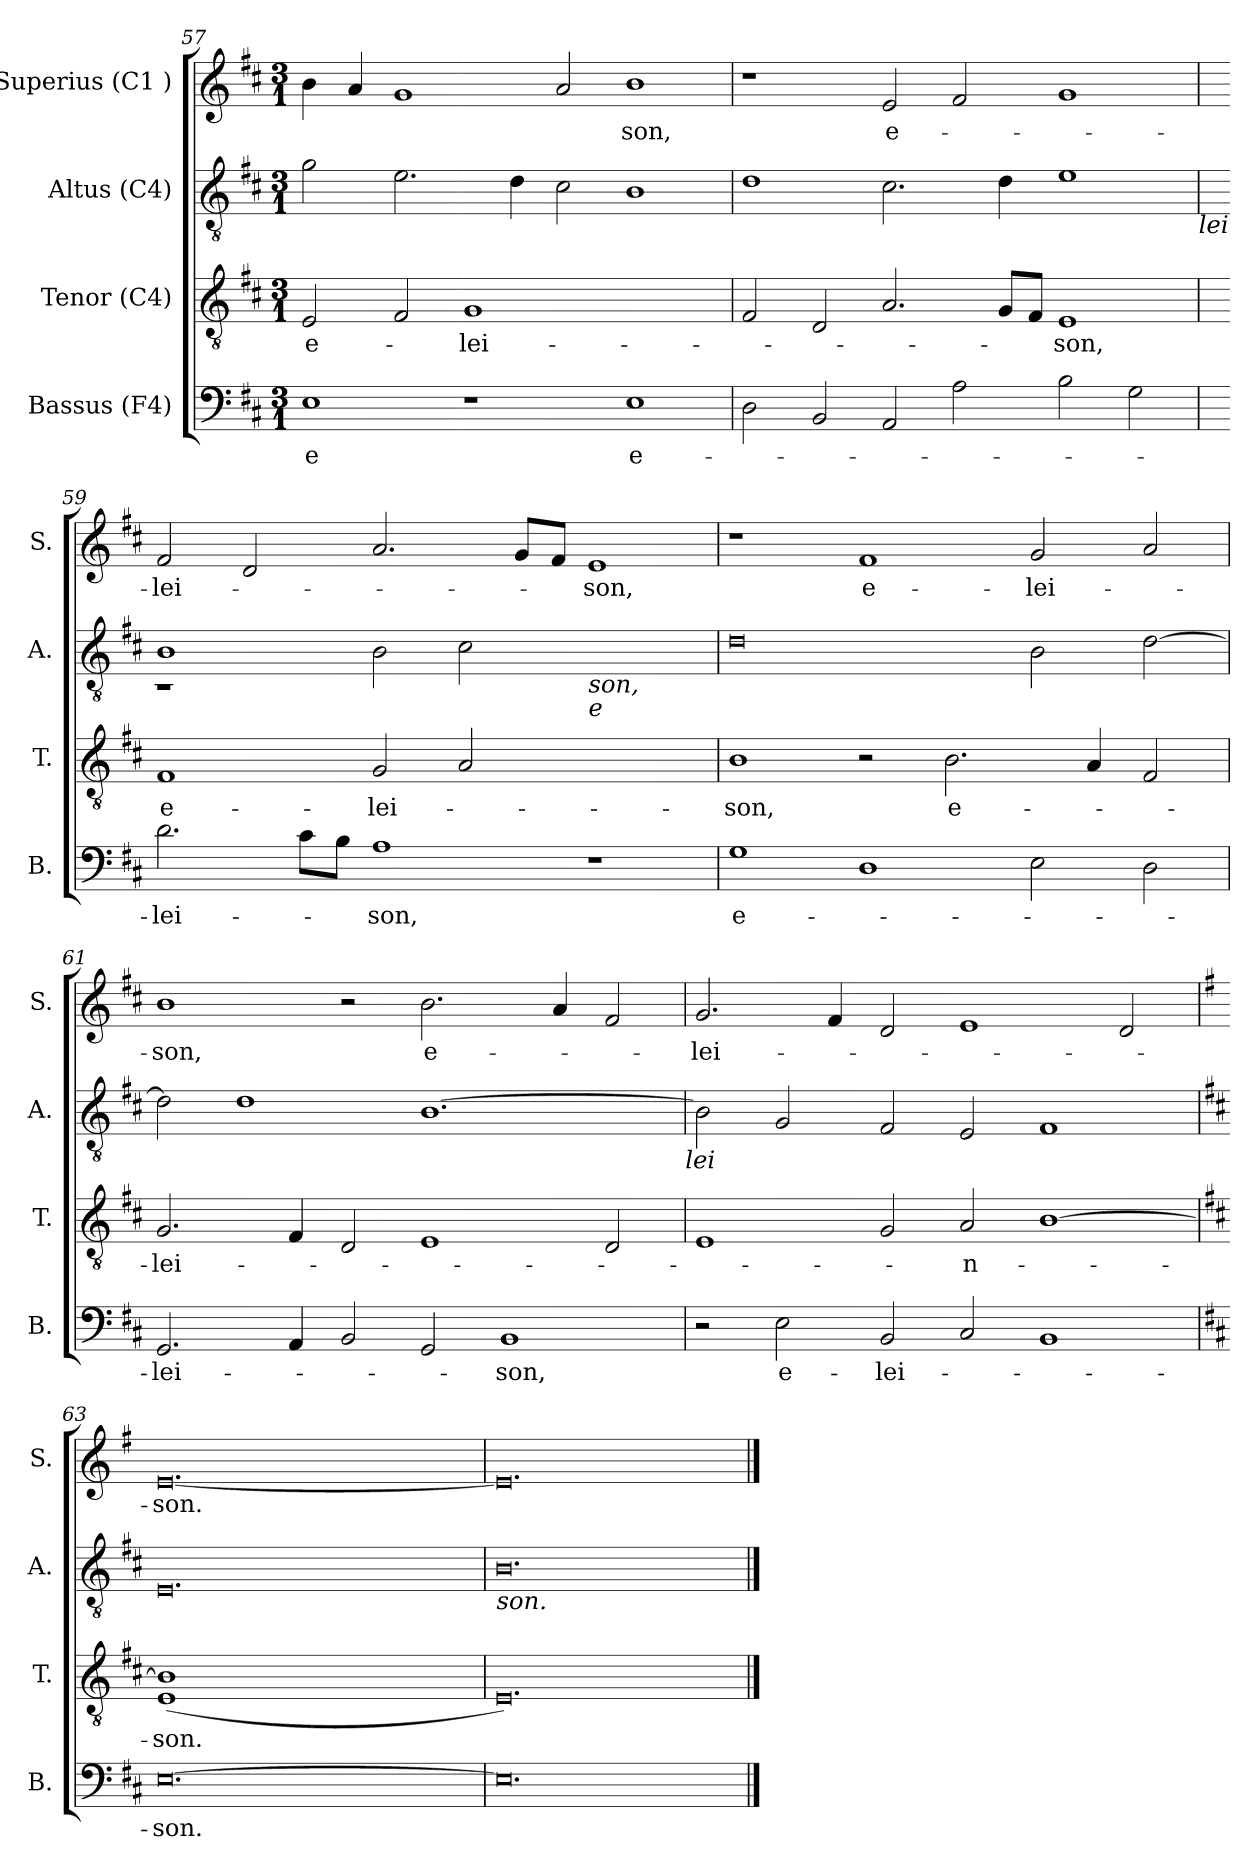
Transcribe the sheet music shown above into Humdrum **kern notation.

**kern	**text	**kern	**text	**kern	**kern	**text
*part4	*part4	*part3	*part3	*part2	*part1	*part1
*staff4	*staff4	*staff3	*staff3	*staff2	*staff1	*staff1
*I"Bassus (F4)	*	*I"Tenor (C4)	*	*I"Altus (C4)	*I"Superius (C1 )	*
*I'B.	*	*I'T.	*	*I'A.	*I'S.	*
*clefF4	*	*clefGv2	*	*clefGv2	*clefG2	*
*k[f#c#]	*	*k[f#c#]	*	*k[f#c#]	*k[f#c#]	*
*D:	*	*D:	*	*D:	*D:	*
*M3/1	*	*M3/1	*	*M3/1	*M3/1	*
=57	=57	=57	=57	=57	=57	=57
!	!LO:LY:b:rj	!	!LO:LY:b:rj	!	!	!
1E	-e	2E/	e-	2g\	4b\	.
.	.	.	.	.	4a/	.
.	.	2F#/	.	2.e\	1g	.
!	!	!	!LO:LY:b	!	!	!
1r	.	1G	-lei-	.	.	.
.	.	.	.	4d\	.	.
.	.	.	.	2c#\	2a/	.
!	!LO:LY:b:rj	!	!	!	!	!LO:LY:b
1E	e-	1ryy	.	1B	1b	-son,
=58	=58	=58	=58	=58	=58	=58
2D\	.	2F#/	.	1d	1r	.
2BB/	.	2D/	.	.	.	.
!	!	!	!	!	!	!LO:LY:b:rj
2AA/	.	2.A/	.	2.c#\	2e/	e-
2A\	.	.	.	.	2f#/	.
.	.	8G/L	.	4d\	.	.
.	.	8F#/J	.	.	.	.
!	!	!	!LO:LY:b	!	!	!
2B\	.	1E	-son,	1e	1g	.
2G\	.	.	.	.	.	.
!	!	!	!	!LO:TX:b:i:t=lei	!	!
!!LO:LB:g=z
=59	=59	=59	=59	=59	=59	=59
!	!LO:LY:b	!	!LO:LY:b:rj	!	!	!LO:LY:b
*	*	*	*	*^	*	*
*	*	*	*	*	*^	*	*
2.d\	-lei-	1F#	e-	1B	1rC	1.ryy	2f#/	-lei-
.	.	.	.	.	.	.	2d/	.
8c#\L	.	.	.	.	.	.	.	.
8B\J	.	.	.	.	.	.	.	.
!	!LO:LY:b	!	!LO:LY:b	!	!	!	!	!
1A	-son,	2G/	-lei-	1ryy	2B\	.	2.a/	.
.	.	2A/	.	.	2ryy	2c#\	.	.
.	.	.	.	.	.	.	8g/L	.
.	.	.	.	.	.	.	8f#/J	.
!	!	!	!	!LO:TX:b:i:t=son,	!	!	!	!
!	!	!	!	!LO:TX:b:i:t=e	!	!	!	!
!	!	!	!	!	!	!	!	!LO:LY:b
1r	.	1ryy	.	1ryy	1ryy	1ryy	1e	-son,
=60	=60	=60	=60	=60	=60	=60	=60	=60
!	!LO:LY:b:rj	!	!LO:LY:b	!	!	!	!	!
*	*	*	*	*v	*v	*v	*	*
1G	e-	1B	-son,	0d	1r	.
!	!	!	!	!	!	!LO:LY:b:rj
1D	.	2r	.	.	1f#	e-
!	!	!	!LO:LY:b:rj	!	!	!
.	.	2.B\	e-	.	.	.
!	!	!	!	!	!	!LO:LY:b
2E\	.	.	.	2B\	2g/	-lei-
.	.	4A/	.	.	.	.
2D\	.	2F#/	.	[>2d\	2a/	.
!!LO:PB:g=z
=61	=61	=61	=61	=61	=61	=61
!	!LO:LY:b	!	!LO:LY:b	!	!	!LO:LY:b
2.GG/	-lei-	2.G/	-lei-	2d\]	1b	-son,
.	.	.	.	1d	.	.
4AA/	.	4F#/	.	.	.	.
2BB/	.	2D/	.	.	2r	.
!	!	!	!	!	!	!LO:LY:b:rj
2GG/	.	1E	.	[>1.B	2.b\	e-
!	!LO:LY:b	!	!	!	!	!
1BB	-son,	.	.	.	.	.
.	.	.	.	.	4a/	.
.	.	2D/	.	.	2f#/	.
!	!	!	!	!LO:TX:b:i:t=lei	!	!
=62	=62	=62	=62	=62	=62	=62
!	!	!	!	!	!	!LO:LY:b
2r	.	1E	.	2B\]	2.g/	-lei-
!	!LO:LY:b	!	!	!	!	!
2E\	e-	.	.	2G/	.	.
.	.	.	.	.	4f#/	.
!	!LO:LY:b	!	!	!	!	!
2BB/	-lei-	2G/	.	2F#/	2d/	.
!	!	!	!LO:LY:b	!	!	!
2C#/	.	2A/	-n-	2E/	1e	.
1BB	.	[>1B	.	1F#	.	.
.	.	.	.	.	2d/	.
=63	=63	=63	=63	=63	=63	=63
*	*	*	*	*	*k[f#]	*
*	*	*	*	*	*G:	*
!	!LO:LY:b	!	!LO:LY:b	!	!	!LO:LY:b
[>0.E	-son.	(<1E 1B]	-son.	0.E	[<0.e	-son.
.	.	0ryy	.	.	.	.
=64	=64	=64	=64	=64	=64	=64
!	!	!	!	!LO:TX:b:i:t=son.	!	!
0.E]	.	0.E)	.	0.B	0.e]	.
==	==	==	==	==	==	==
*-	*-	*-	*-	*-	*-	*-
